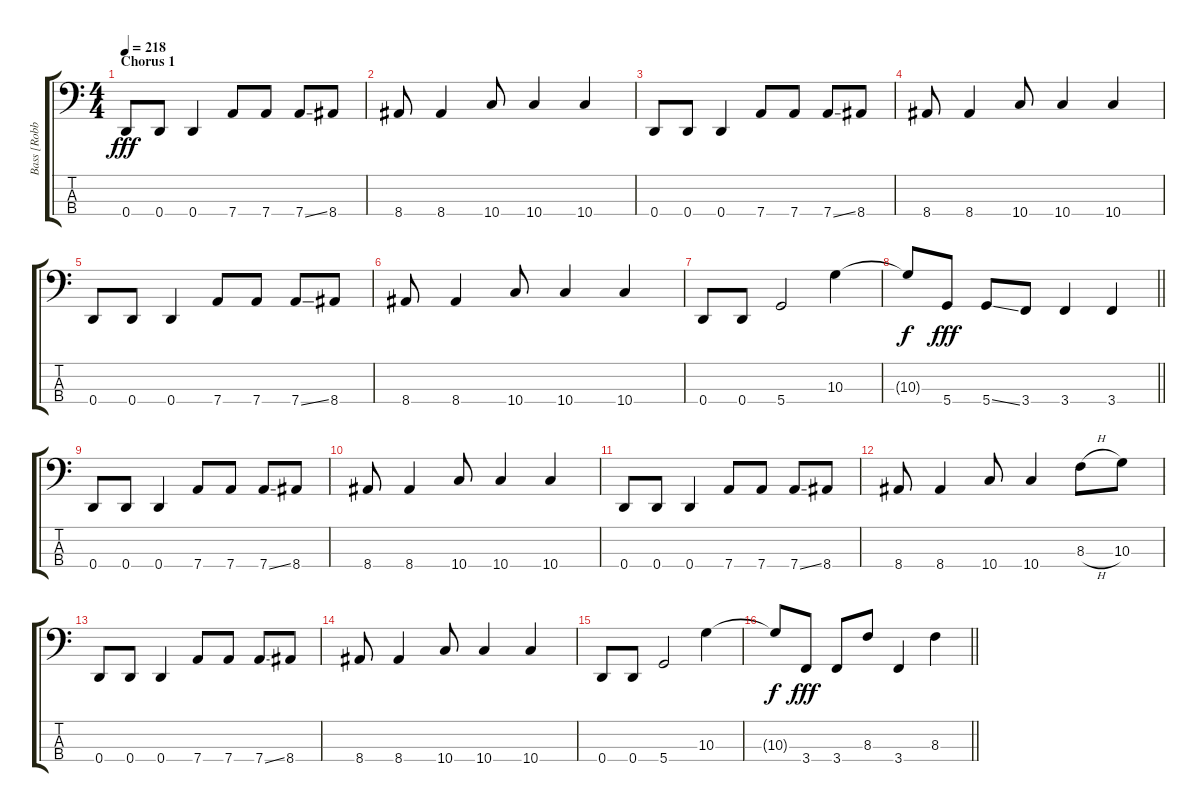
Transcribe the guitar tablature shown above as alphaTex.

\track ("Bass [Robbie Merrill]" "Bass [Robb") {instrument electricbassfinger}
\staff {score tabs}
\tuning (G2 D2 A1 D1) {hide}
\ts (4 4)
\section ("" "Chorus 1")
\tempo 218
\clef f4
\ks c
0.4.8{dy fff} 0.4.8 0.4.4 7.4.8 7.4.8 7.4{ss}.8 8.4.8 |
8.4.8 8.4.4 10.4.8 10.4.4 10.4.4 |
0.4.8 0.4.8 0.4.4 7.4.8 7.4.8 7.4{ss}.8 8.4.8 |
8.4.8 8.4.4 10.4.8 10.4.4 10.4.4 |
0.4.8 0.4.8 0.4.4 7.4.8 7.4.8 7.4{ss}.8 8.4.8 |
8.4.8 8.4.4 10.4.8 10.4.4 10.4.4 |
0.4.8 0.4.8 5.4.2 10.3.4 |
\barLineRight lightlight
10.3{t}.8{dy f} 5.4.8{dy fff} 5.4{ss}.8 3.4.8 3.4.4 3.4.4 |
0.4.8 0.4.8 0.4.4 7.4.8 7.4.8 7.4{ss}.8 8.4.8 |
8.4.8 8.4.4 10.4.8 10.4.4 10.4.4 |
0.4.8 0.4.8 0.4.4 7.4.8 7.4.8 7.4{ss}.8 8.4.8 |
8.4.8 8.4.4 10.4.8 10.4.4 8.3{h}.8 10.3.8 |
0.4.8 0.4.8 0.4.4 7.4.8 7.4.8 7.4{ss}.8 8.4.8 |
8.4.8 8.4.4 10.4.8 10.4.4 10.4.4 |
0.4.8 0.4.8 5.4.2 10.3.4 |
\barLineRight lightlight
10.3{t}.8{dy f} 3.4.8{dy fff} 3.4.8 8.3.8 3.4.4 8.3.4
